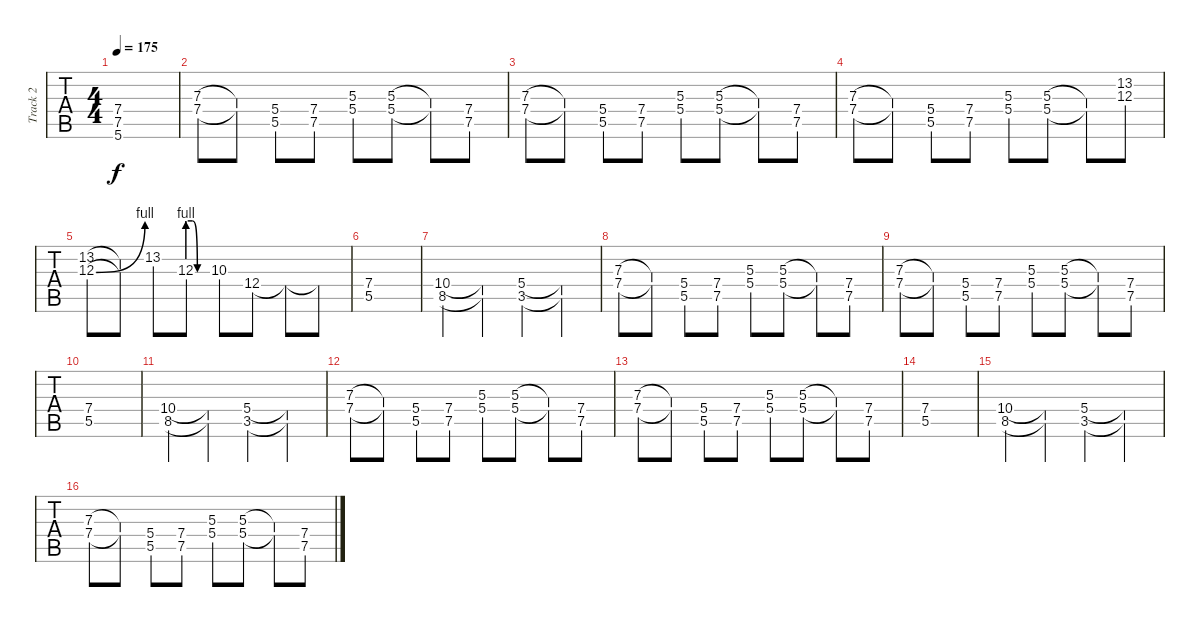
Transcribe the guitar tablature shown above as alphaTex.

\track ("Track 2" "Track 2") {instrument distortionguitar}
\staff {tabs}
\tuning (Eb4 Bb3 Gb3 Db3 Ab2 Eb2) {hide}
\ts (4 4)
\tempo 175
\clef g2
\ks c
(7.4 7.5 5.6).1{dy f} |
(7.3 7.4).8 (7.3{t} 7.4{t}).8 (5.4 5.5).8 (7.4 7.5).8 (5.3 5.4).8 (5.3 5.4).8 (5.3{t} 5.4{t}).8 (7.4 7.5).8 |
(7.3 7.4).8 (7.3{t} 7.4{t}).8 (5.4 5.5).8 (7.4 7.5).8 (5.3 5.4).8 (5.3 5.4).8 (5.3{t} 5.4{t}).8 (7.4 7.5).8 |
(7.3 7.4).8 (7.3{t} 7.4{t}).8 (5.4 5.5).8 (7.4 7.5).8 (5.3 5.4).8 (5.3 5.4).8 (5.3{t} 5.4{t}).8 (13.2 12.3).8 |
(13.2 12.3{be (bend 0 0 60 4)}).8 (13.2{t} 12.3{t}).8 13.2.8 12.3{be (custom 0 4 15 4 30 0 60 0)}.8 10.3.8 12.4.8 12.4{t}.8 12.4{t}.8 |
(7.4 5.5).1 |
(10.4 8.5).4 (10.4{t} 8.5{t}).4 (5.4 3.5).4 (5.4{t} 3.5{t}).4 |
(7.3 7.4).8 (7.3{t} 7.4{t}).8 (5.4 5.5).8 (7.4 7.5).8 (5.3 5.4).8 (5.3 5.4).8 (5.3{t} 5.4{t}).8 (7.4 7.5).8 |
(7.3 7.4).8 (7.3{t} 7.4{t}).8 (5.4 5.5).8 (7.4 7.5).8 (5.3 5.4).8 (5.3 5.4).8 (5.3{t} 5.4{t}).8 (7.4 7.5).8 |
(7.4 5.5).1 |
(10.4 8.5).4 (10.4{t} 8.5{t}).4 (5.4 3.5).4 (5.4{t} 3.5{t}).4 |
(7.3 7.4).8 (7.3{t} 7.4{t}).8 (5.4 5.5).8 (7.4 7.5).8 (5.3 5.4).8 (5.3 5.4).8 (5.3{t} 5.4{t}).8 (7.4 7.5).8 |
(7.3 7.4).8 (7.3{t} 7.4{t}).8 (5.4 5.5).8 (7.4 7.5).8 (5.3 5.4).8 (5.3 5.4).8 (5.3{t} 5.4{t}).8 (7.4 7.5).8 |
(7.4 5.5).1 |
(10.4 8.5).4 (10.4{t} 8.5{t}).4 (5.4 3.5).4 (5.4{t} 3.5{t}).4 |
(7.3 7.4).8 (7.3{t} 7.4{t}).8 (5.4 5.5).8 (7.4 7.5).8 (5.3 5.4).8 (5.3 5.4).8 (5.3{t} 5.4{t}).8 (7.4 7.5).8
